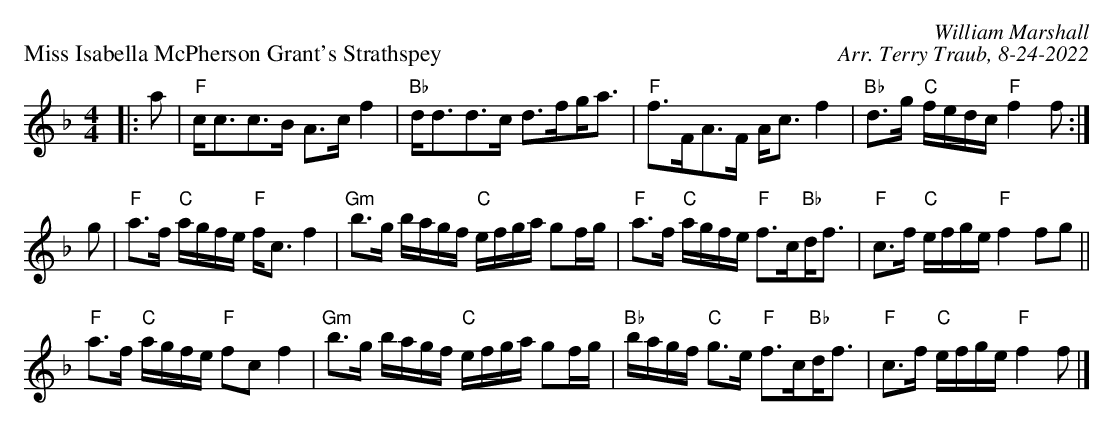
X:1
P: Miss Isabella McPherson Grant's Strathspey
C: William Marshall
C: Arr. Terry Traub, 8-24-2022
M: 4/4
L: 1/8
K: F
|: a|"F"c<cc>B A>c f2|"Bb"d<dd>c d>f!beambr1!g<a|"F"f>FA>F A<c f2|"Bb"d>g "C"f/e/d/c/ "F"f2 f :|
g|"F"a>f "C"a/g/f/e/ "F"f<c f2|"Gm"b>g b/a/g/f/ "C"e/f/g/a/ gf/g/|"F"a>f "C"a/g/f/e/ "F"f>c!beambr1!"Bb"d<f|"F"c>f "C"e/f/g/e/ "F"f2 fg||
"F"a>f "C"a/g/f/e/ "F"fc f2|"Gm"b>g b/a/g/f/ "C"e/f/g/a/ gf/g/|"Bb"b/a/g/f/ "C"g>e "F"f>c!beambr1!"Bb"d<f|"F"c>f "C"e/f/g/e/ "F"f2 f|]
